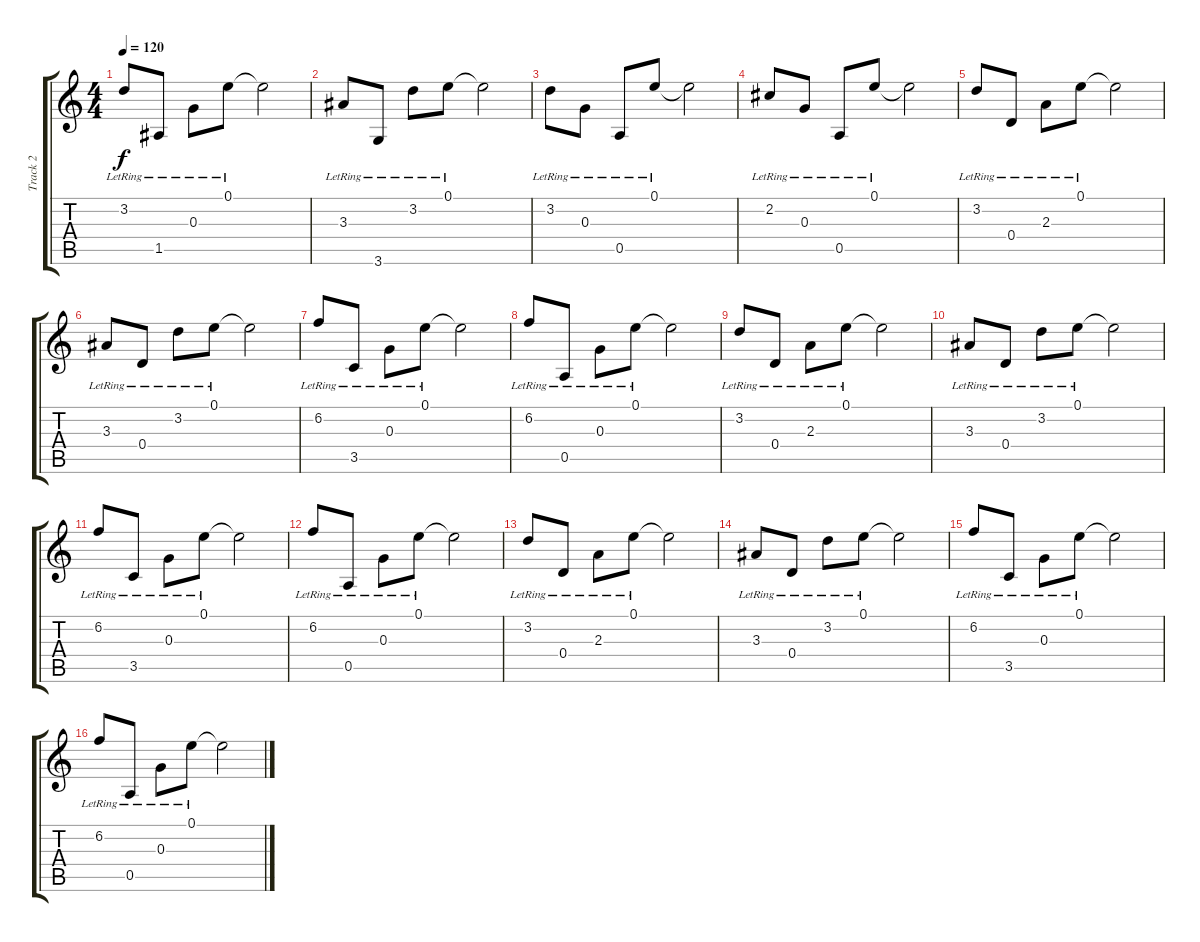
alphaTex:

\track ("Track 2" "Track 2") {instrument acousticguitarsteel}
\staff {score tabs}
\tuning (E4 B3 G3 D3 A2 E2) {hide}
\ts (4 4)
\tempo 120
\clef g2
\ks c
3.2{lr}.8{dy f} 1.5{lr}.8 0.3{lr}.8 0.1{lr}.8 0.1{t}.2 |
3.3{lr}.8 3.6{lr}.8 3.2{lr}.8 0.1{lr}.8 0.1{t}.2 |
3.2{lr}.8 0.3{lr}.8 0.5{lr}.8 0.1{lr}.8 0.1{t}.2 |
2.2{lr}.8 0.3{lr}.8 0.5{lr}.8 0.1{lr}.8 0.1{t}.2 |
3.2{lr}.8 0.4{lr}.8 2.3{lr}.8 0.1{lr}.8 0.1{t}.2 |
3.3{lr}.8 0.4{lr}.8 3.2{lr}.8 0.1{lr}.8 0.1{t}.2 |
6.2{lr}.8 3.5{lr}.8 0.3{lr}.8 0.1{lr}.8 0.1{t}.2 |
6.2{lr}.8 0.5{lr}.8 0.3{lr}.8 0.1{lr}.8 0.1{t}.2 |
3.2{lr}.8 0.4{lr}.8 2.3{lr}.8 0.1{lr}.8 0.1{t}.2 |
3.3{lr}.8 0.4{lr}.8 3.2{lr}.8 0.1{lr}.8 0.1{t}.2 |
6.2{lr}.8 3.5{lr}.8 0.3{lr}.8 0.1{lr}.8 0.1{t}.2 |
6.2{lr}.8 0.5{lr}.8 0.3{lr}.8 0.1{lr}.8 0.1{t}.2 |
3.2{lr}.8 0.4{lr}.8 2.3{lr}.8 0.1{lr}.8 0.1{t}.2 |
3.3{lr}.8 0.4{lr}.8 3.2{lr}.8 0.1{lr}.8 0.1{t}.2 |
6.2{lr}.8 3.5{lr}.8 0.3{lr}.8 0.1{lr}.8 0.1{t}.2 |
6.2{lr}.8 0.5{lr}.8 0.3{lr}.8 0.1{lr}.8 0.1{t}.2
